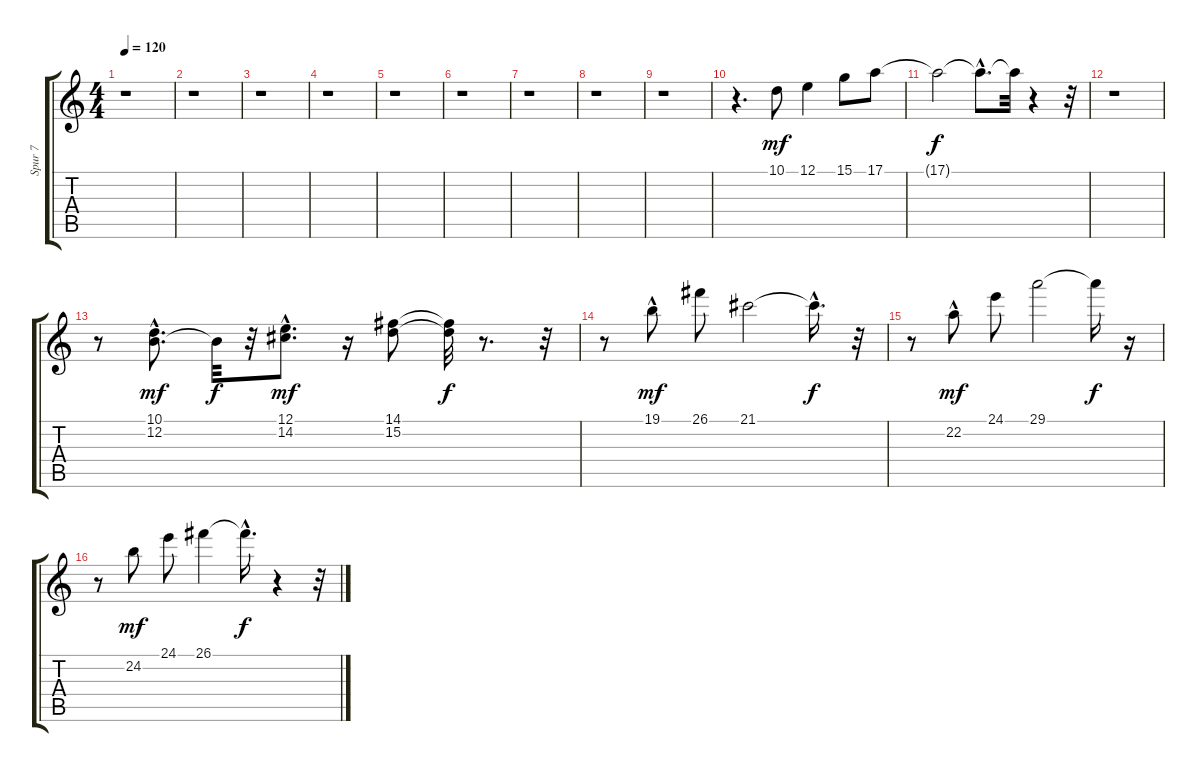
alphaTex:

\track ("Spur 7" "Spur 7") {instrument vibraphone}
\staff {score tabs}
\tuning (E4 B3 G3 D3 A2 E2) {hide}
\ts (4 4)
\tempo 120
\clef g2
\ks c
r.1{dy f} |
r.1 |
r.1 |
r.1 |
r.1 |
r.1 |
r.1 |
r.1 |
r.1 |
r.4{d} 10.1.8{dy mf} 12.1.4 15.1.8 17.1.8 |
17.1{t}.2{dy f} 17.1{hac t}.8{d} 17.1{t}.32 r.4 r.32 |
r.1 |
r.8 (10.1{hac} 12.2{hac}).8{d dy mf} 12.2{t}.32{dy f} r.32 (12.1{hac} 14.2{hac}).8{d dy mf} r.16 (14.1 15.2).8 (14.1{t} 15.2{t}).32{dy f} r.8{d} r.32 |
r.8 19.1{hac}.8{dy mf} 26.1.8 21.1.2 21.1{hac t}.16{d dy f} r.32 |
r.8 22.2{hac}.8{dy mf} 24.1.8 29.1.2 29.1{t}.16{dy f} r.16 |
r.8 24.2.8{dy mf} 24.1.8 26.1.4 26.1{hac t}.16{d dy f} r.4 r.32
